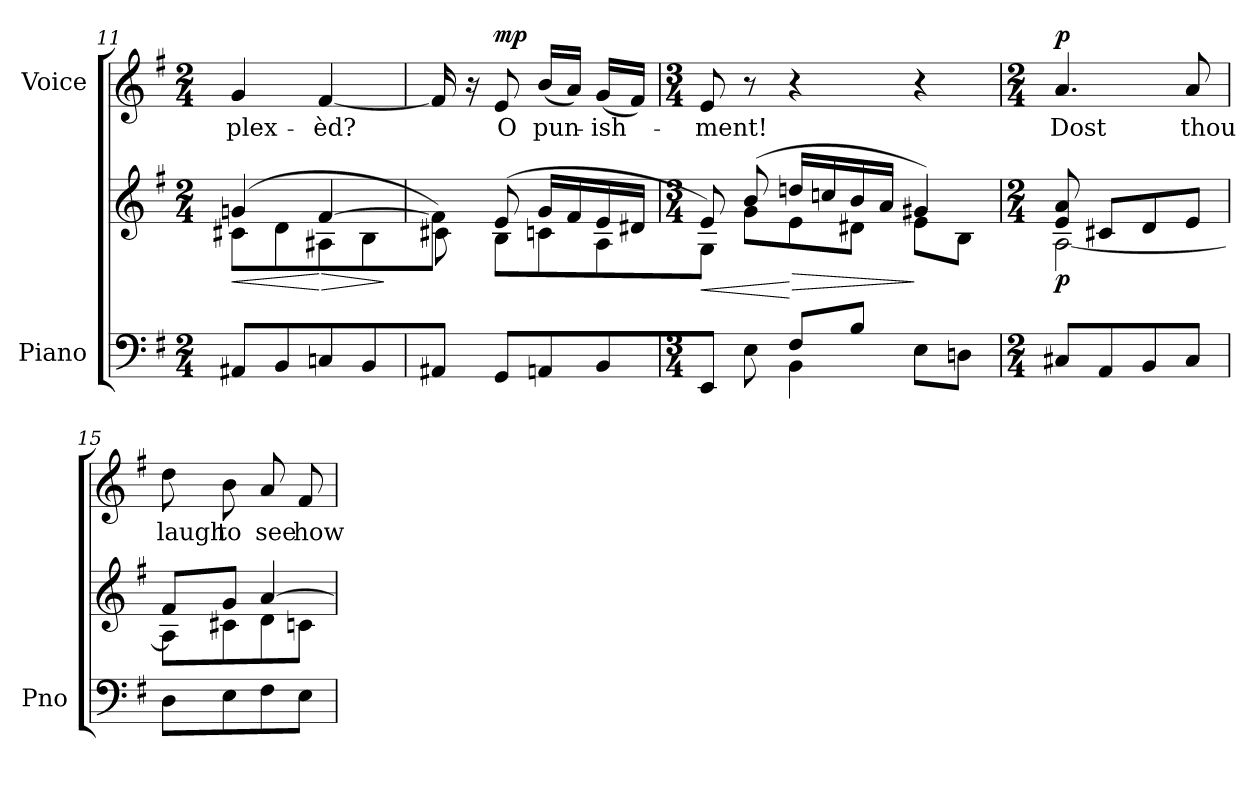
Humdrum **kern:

**kern	**kern	**dynam	**kern	**text	**dynam
*part2	*part2	*part2	*part1	*part1	*part1
*staff3	*staff2	*staff2/3	*staff1	*staff1	*staff1
*I"Piano	*	*	*I"Voice	*	*
*I'Pno	*	*	*	*	*
*clefF4	*clefG2	*	*clefG2	*	*
*k[f#]	*k[f#]	*	*k[f#]	*	*
*M2/4	*M2/4	*	*M2/4	*	*
=11	=11	=11	=11	=11	=11
!	!	!LO:HP:b	!	!LO:LY:b	!
*	*^	*	*	*	*
8AA#X/L	(>4gn/	8c#X\L	<	4g/	-plex-	.
8BB/	.	8d\	.	.	.	.
!	!	!	!LO:HP:n=1:b	!	!LO:LY:b	!
8Cn/	[4f#/	8A#X\	[ >	[4f#/	-èd?	.
8BB/	.	8B\	.	.	.	.
*	*v	*v	*	*	*	*
.	.	]	.	.	.
=12	=12	=12	=12	=12	=12
*	*^	*	*	*	*
8AA#X/J	8f#/])	8c#X\J	.	16f#/]	.	.
.	.	.	.	16r	.	.
!	!	!	!	!	!LO:LY:b	!LO:DY:a
8GG/L	(>8e/	8B\L	.	8e/	O	mp
!	!	!	!	!	!LO:LY:b	!
8AAn/	16g/LL	8cn\	.	(<16b/LL	pun-	.
.	16f#/	.	.	16a/JJ)	.	.
!	!	!	!	!	!LO:LY:b	!
8BB/	16e/	8A\	.	(<16g/LL	-ish-	.
.	16d#X/JJ	.	.	16f#/JJ)	.	.
=13	=13	=13	=13	=13	=13	=13
*M3/4	*M3/4	*	*	*M3/4	*	*
*^	*	*	*	*	*	*
!	!	!	!	!LO:HP:b	!	!LO:LY:b	!
8EE/J	4ryy	8e/)	8G\J	<	8e/	-ment!	.
8E\	.	(>8b/	8g\L	.	8r	.	.
!	!	!	!	!LO:HP:n=1:b	!	!	!
8F#/L	4BB\	16ddn/LL	8e\	[ >	4r	.	.
.	.	16ccn/	.	.	.	.	.
8B/J	.	16b/	8d#X\J	.	.	.	.
.	.	16a/JJ	.	.	.	.	.
8E\L	4ryy	4g#X/)	8e\L	]	4r	.	.
8Dn\J	.	.	8B\J	.	.	.	.
*v	*v	*	*	*	*	*	*
!!LO:PB:g=z
=14	=14	=14	=14	=14	=14	=14
*M2/4	*M2/4	*	*	*M2/4	*	*
!	!	!	!LO:DY:b	!	!LO:LY:b	!LO:DY:a
8C#X/L	8e/ 8a/	[2A\	p	4.a/	Dost	p
8AA/	8c#X/L	.	.	.	.	.
8BB/	8d/	.	.	.	.	.
!	!	!	!	!	!LO:LY:b	!
8C#/J	8e/J	.	.	8a/	thou	.
=15	=15	=15	=15	=15	=15	=15
!	!	!	!	!	!LO:LY:b	!
8D\L	8f#/L	8A\L]	.	8dd\	laugh	.
!	!	!	!	!	!LO:LY:b	!
8E\	8g/J	8c#X\	.	8b\	to	.
!	!	!	!	!	!LO:LY:b	!
8F#\	[4a/	8d\	.	8a/	see	.
!	!	!	!	!	!LO:LY:b	!
8E\J	.	8cn\J	.	8f#/	how	.
*	*v	*v	*	*	*	*
=	=	=	=	=	=
*-	*-	*-	*-	*-	*-
